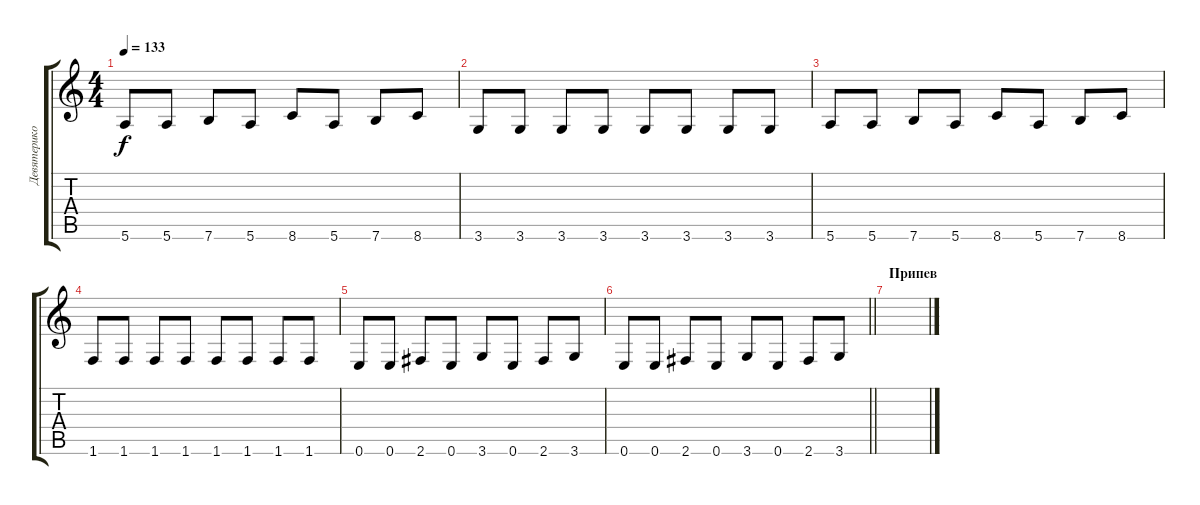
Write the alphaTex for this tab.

\track ("Девятериков" "Девятерико") {instrument electricguitarmuted}
\staff {score tabs}
\tuning (E4 B3 G3 D3 A2 E2) {hide}
\ts (4 4)
\tempo 133
\clef g2
\ks c
5.6.8{dy f} 5.6.8 7.6.8 5.6.8 8.6.8 5.6.8 7.6.8 8.6.8 |
3.6.8 3.6.8 3.6.8 3.6.8 3.6.8 3.6.8 3.6.8 3.6.8 |
5.6.8 5.6.8 7.6.8 5.6.8 8.6.8 5.6.8 7.6.8 8.6.8 |
1.6.8 1.6.8 1.6.8 1.6.8 1.6.8 1.6.8 1.6.8 1.6.8 |
0.6.8 0.6.8 2.6.8 0.6.8 3.6.8 0.6.8 2.6.8 3.6.8 |
\barLineRight lightlight
0.6.8 0.6.8 2.6.8 0.6.8 3.6.8 0.6.8 2.6.8 3.6.8 |
\section ("" "Припев")
